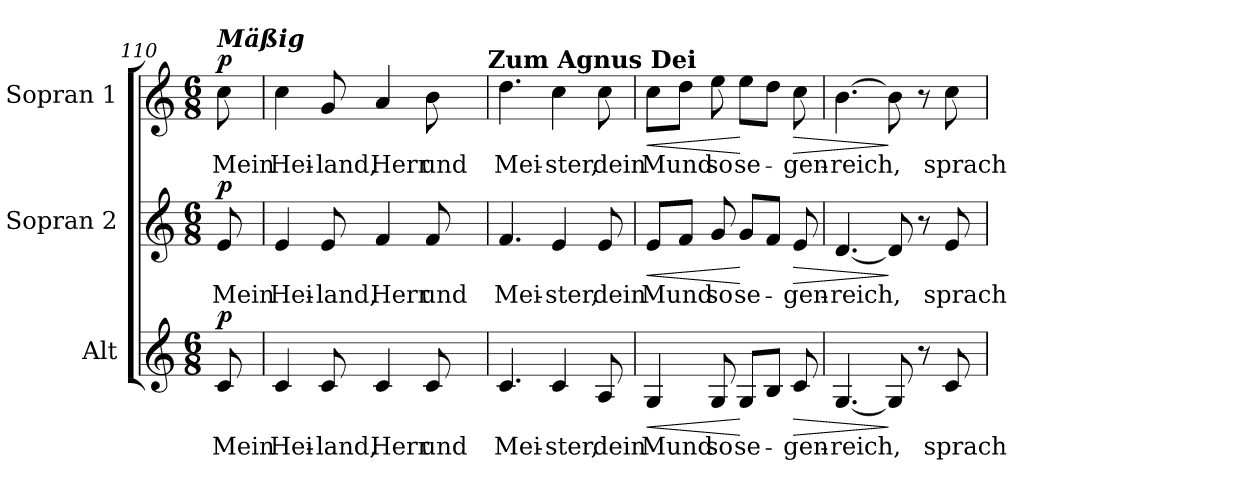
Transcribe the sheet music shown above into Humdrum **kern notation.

**kern	**text	**dynam	**kern	**text	**dynam	**kern	**text	**dynam
*part3	*part3	*part3	*part2	*part2	*part2	*part1	*part1	*part1
*staff3	*staff3	*staff3	*staff2	*staff2	*staff2	*staff1	*staff1	*staff1
*I"Alt	*	*	*I"Sopran 2	*	*	*I"Sopran 1	*	*
!!LO:LB:g=z
*clefG2	*	*	*clefG2	*	*	*clefG2	*	*
*k[]	*	*	*k[]	*	*	*k[]	*	*
*C:	*	*	*C:	*	*	*C:	*	*
*M6/8	*	*	*M6/8	*	*	*M6/8	*	*
=110	=110	=110	=110	=110	=110	=110	=110	=110
!	!	!	!	!	!	!LO:TX:a:Bi:t=Mäßig	!	!
!	!LO:LY:b	!LO:DY:a	!	!LO:LY:b	!LO:DY:a	!	!LO:LY:b	!LO:DY:a
8c/	Mein	p	8e/	Mein	p	8cc\	Mein	p
=111	=111	=111	=111	=111	=111	=111	=111	=111
!	!LO:LY:b	!	!	!LO:LY:b	!	!	!LO:LY:b	!
4c/	Hei-	.	4e/	Hei-	.	4cc\	Hei-	.
!	!LO:LY:b	!	!	!LO:LY:b	!	!	!LO:LY:b	!
8c/	-land,	.	8e/	-land,	.	8g/	-land,	.
!	!LO:LY:b	!	!	!LO:LY:b	!	!	!LO:LY:b	!
4c/	Herr	.	4f/	Herr	.	4a/	Herr	.
!	!LO:LY:b	!	!	!LO:LY:b	!	!	!LO:LY:b	!
8c/	und	.	8f/	und	.	8b\	und	.
8.ryy	.	.	8.ryy	.	.	8.ryy	.	.
!	!	!	!	!	!	!LO:TX:a:B:t=Zum Agnus Dei	!	!
=112	=112	=112	=112	=112	=112	=112	=112	=112
!	!LO:LY:b	!	!	!LO:LY:b	!	!	!LO:LY:b	!
4.c/	Mei-	.	4.f/	Mei-	.	4.dd\	Mei-	.
!	!LO:LY:b	!	!	!LO:LY:b	!	!	!LO:LY:b	!
4c/	-ster,	.	4e/	-ster,	.	4cc\	-ster,	.
!	!LO:LY:b	!	!	!LO:LY:b	!	!	!LO:LY:b	!
8A/	dein	.	8e/	dein	.	8cc\	dein	.
=113	=113	=113	=113	=113	=113	=113	=113	=113
!	!LO:LY:b	!LO:HP:b	!	!LO:LY:b	!LO:HP:b	!	!LO:LY:b	!LO:HP:b
4G/	Mund	<	8e/L	Mund	<	8cc\L	Mund	<
.	.	.	8f/J	.	.	8dd\J	.	.
!	!LO:LY:b	!	!	!LO:LY:b	!	!	!LO:LY:b	!
8G/	so	.	8g/	so	.	8ee\	so	.
!	!LO:LY:b	!	!	!LO:LY:b	!	!	!LO:LY:b	!
8G/L	se-	[	8g/L	se-	[	8ee\L	se-	[
8B/J	.	.	8f/J	.	.	8dd\J	.	.
!	!LO:LY:b	!LO:HP:b	!	!LO:LY:b	!LO:HP:b	!	!LO:LY:b	!LO:HP:b
8c/	-gen-	>	8e/	-gen-	>	8cc\	-gen-	>
=114	=114	=114	=114	=114	=114	=114	=114	=114
!	!LO:LY:b	!	!	!LO:LY:b	!	!	!LO:LY:b	!
[4.G/	-reich,	.	[4.d/	-reich,	.	[4.b\	-reich,	.
8G/]	.	]	8d/]	.	]	8b\]	.	]
8r	.	.	8r	.	.	8r	.	.
!	!LO:LY:b	!	!	!LO:LY:b	!	!	!LO:LY:b	!
8c/	sprach	.	8e/	sprach	.	8cc\	sprach	.
=	=	=	=	=	=	=	=	=
*-	*-	*-	*-	*-	*-	*-	*-	*-
